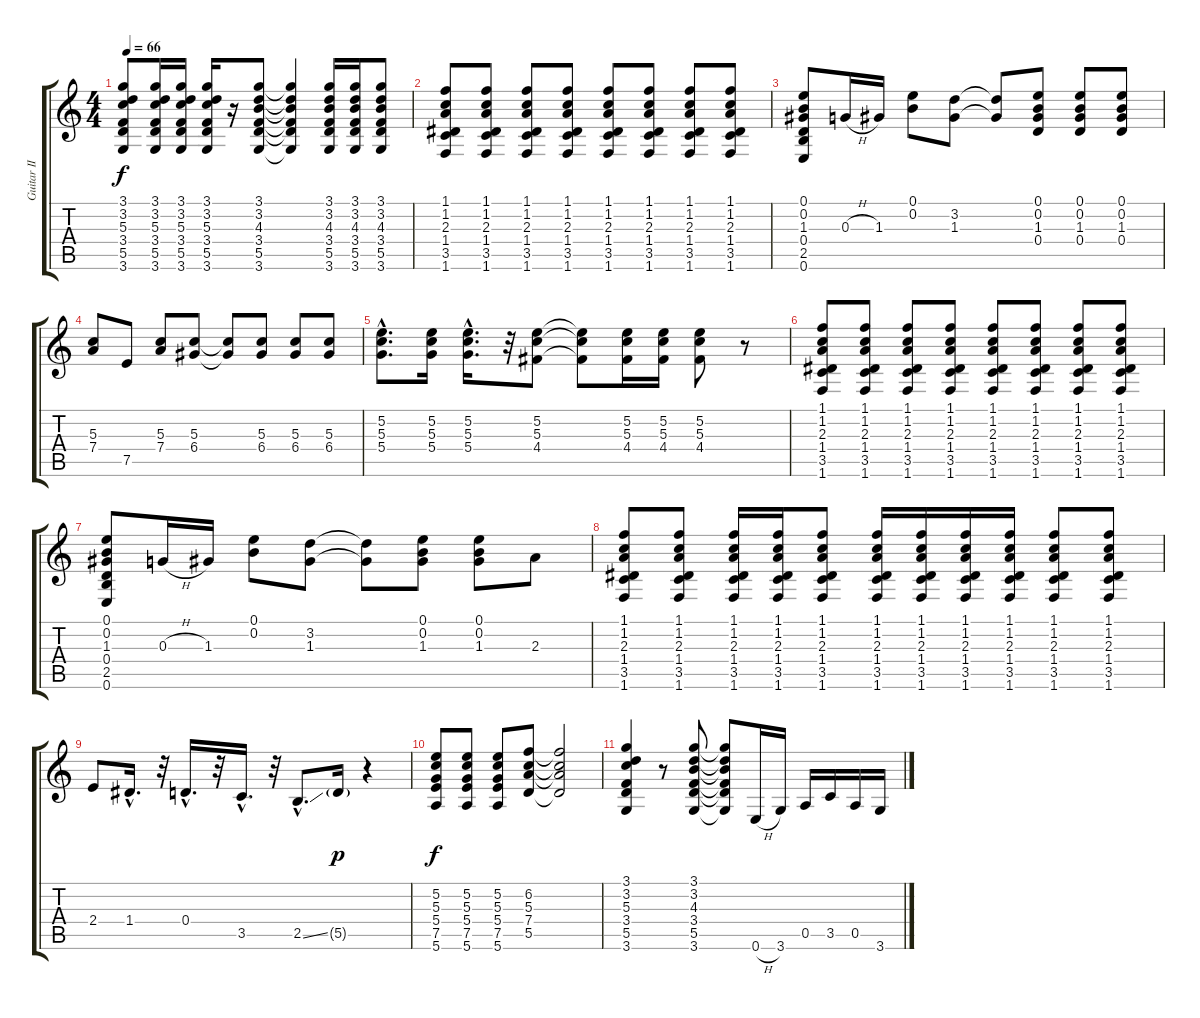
\track ("Guitar II" "Guitar II") {instrument acousticguitarsteel}
\staff {score tabs}
\tuning (E4 B3 G3 D3 A2 E2) {hide}
\ts (4 4)
\tempo 66
\clef g2
\ks c
(3.1 3.2 5.3 3.4 5.5 3.6).8{dy f} (3.1 3.2 5.3 3.4 5.5 3.6).16 (3.1 3.2 5.3 3.4 5.5 3.6).16 (3.1 3.2 5.3 3.4 5.5 3.6).16 r.16 (3.1 3.2 4.3 3.4 5.5 3.6).8 (3.1{t} 3.2{t} 4.3{t} 3.4{t} 5.5{t} 3.6{t}).4 (3.1 3.2 4.3 3.4 5.5 3.6).16 (3.1 3.2 4.3 3.4 5.5 3.6).16 (3.1 3.2 4.3 3.4 5.5 3.6).8 |
(1.1 1.2 2.3 1.4 3.5 1.6).8 (1.1 1.2 2.3 1.4 3.5 1.6).8 (1.1 1.2 2.3 1.4 3.5 1.6).8 (1.1 1.2 2.3 1.4 3.5 1.6).8 (1.1 1.2 2.3 1.4 3.5 1.6).8 (1.1 1.2 2.3 1.4 3.5 1.6).8 (1.1 1.2 2.3 1.4 3.5 1.6).8 (1.1 1.2 2.3 1.4 3.5 1.6).8 |
(0.1 0.2 1.3 0.4 2.5 0.6).8 0.3{h}.16 1.3.16 (0.1 0.2).8 (3.2 1.3).8 (3.2{t} 1.3{t}).8 (0.1 0.2 1.3 0.4).8 (0.1 0.2 1.3 0.4).8 (0.1 0.2 1.3 0.4).8 |
(5.3 7.4).8 7.5.8 (5.3 7.4).8 (5.3 6.4).8 (5.3{t} 6.4{t}).8 (5.3 6.4).8 (5.3 6.4).8 (5.3 6.4).8 |
(5.2{hac} 5.3{hac} 5.4{hac}).8{d} (5.2 5.3 5.4).16 (5.2{hac} 5.3{hac} 5.4{hac}).16{d} r.32 (5.2 5.3 4.4).8 (5.2{t} 5.3{t} 4.4{t}).8 (5.2 5.3 4.4).16 (5.2 5.3 4.4).16 (5.2 5.3 4.4).8 r.8 |
(1.1 1.2 2.3 1.4 3.5 1.6).8 (1.1 1.2 2.3 1.4 3.5 1.6).8 (1.1 1.2 2.3 1.4 3.5 1.6).8 (1.1 1.2 2.3 1.4 3.5 1.6).8 (1.1 1.2 2.3 1.4 3.5 1.6).8 (1.1 1.2 2.3 1.4 3.5 1.6).8 (1.1 1.2 2.3 1.4 3.5 1.6).8 (1.1 1.2 2.3 1.4 3.5 1.6).8 |
(0.1 0.2 1.3 0.4 2.5 0.6).8 0.3{h}.16 1.3.16 (0.1 0.2).8 (3.2 1.3).8 (3.2{t} 1.3{t}).8 (0.1 0.2 1.3).8 (0.1 0.2 1.3).8 2.3.8 |
(1.1 1.2 2.3 1.4 3.5 1.6).8 (1.1 1.2 2.3 1.4 3.5 1.6).8 (1.1 1.2 2.3 1.4 3.5 1.6).16 (1.1 1.2 2.3 1.4 3.5 1.6).16 (1.1 1.2 2.3 1.4 3.5 1.6).8 (1.1 1.2 2.3 1.4 3.5 1.6).16 (1.1 1.2 2.3 1.4 3.5 1.6).16 (1.1 1.2 2.3 1.4 3.5 1.6).16 (1.1 1.2 2.3 1.4 3.5 1.6).16 (1.1 1.2 2.3 1.4 3.5 1.6).8 (1.1 1.2 2.3 1.4 3.5 1.6).8 |
2.4.8 1.4{hac}.16{d} r.32 0.4{hac}.16{d} r.32 3.5{hac}.16{d} r.32 2.5{ss hac}.8{d} 5.5{g}.16{dy p} r.4 |
(5.2 5.3 5.4 7.5 5.6).8{dy f volume 0} (5.2 5.3 5.4 7.5 5.6).8 (5.2 5.3 5.4 7.5 5.6).8 (6.2 5.3 7.4 5.5).8 (6.2{t} 5.3{t} 7.4{t} 5.5{t}).2 |
(3.1 3.2 5.3 3.4 5.5 3.6).4 r.8 (3.1 3.2 4.3 3.4 5.5 3.6).8 (3.1{t} 3.2{t} 4.3{t} 3.4{t} 5.5{t} 3.6{t}).8 0.6{h}.16 3.6.16 0.5.16 3.5.16 0.5.16 3.6.16
